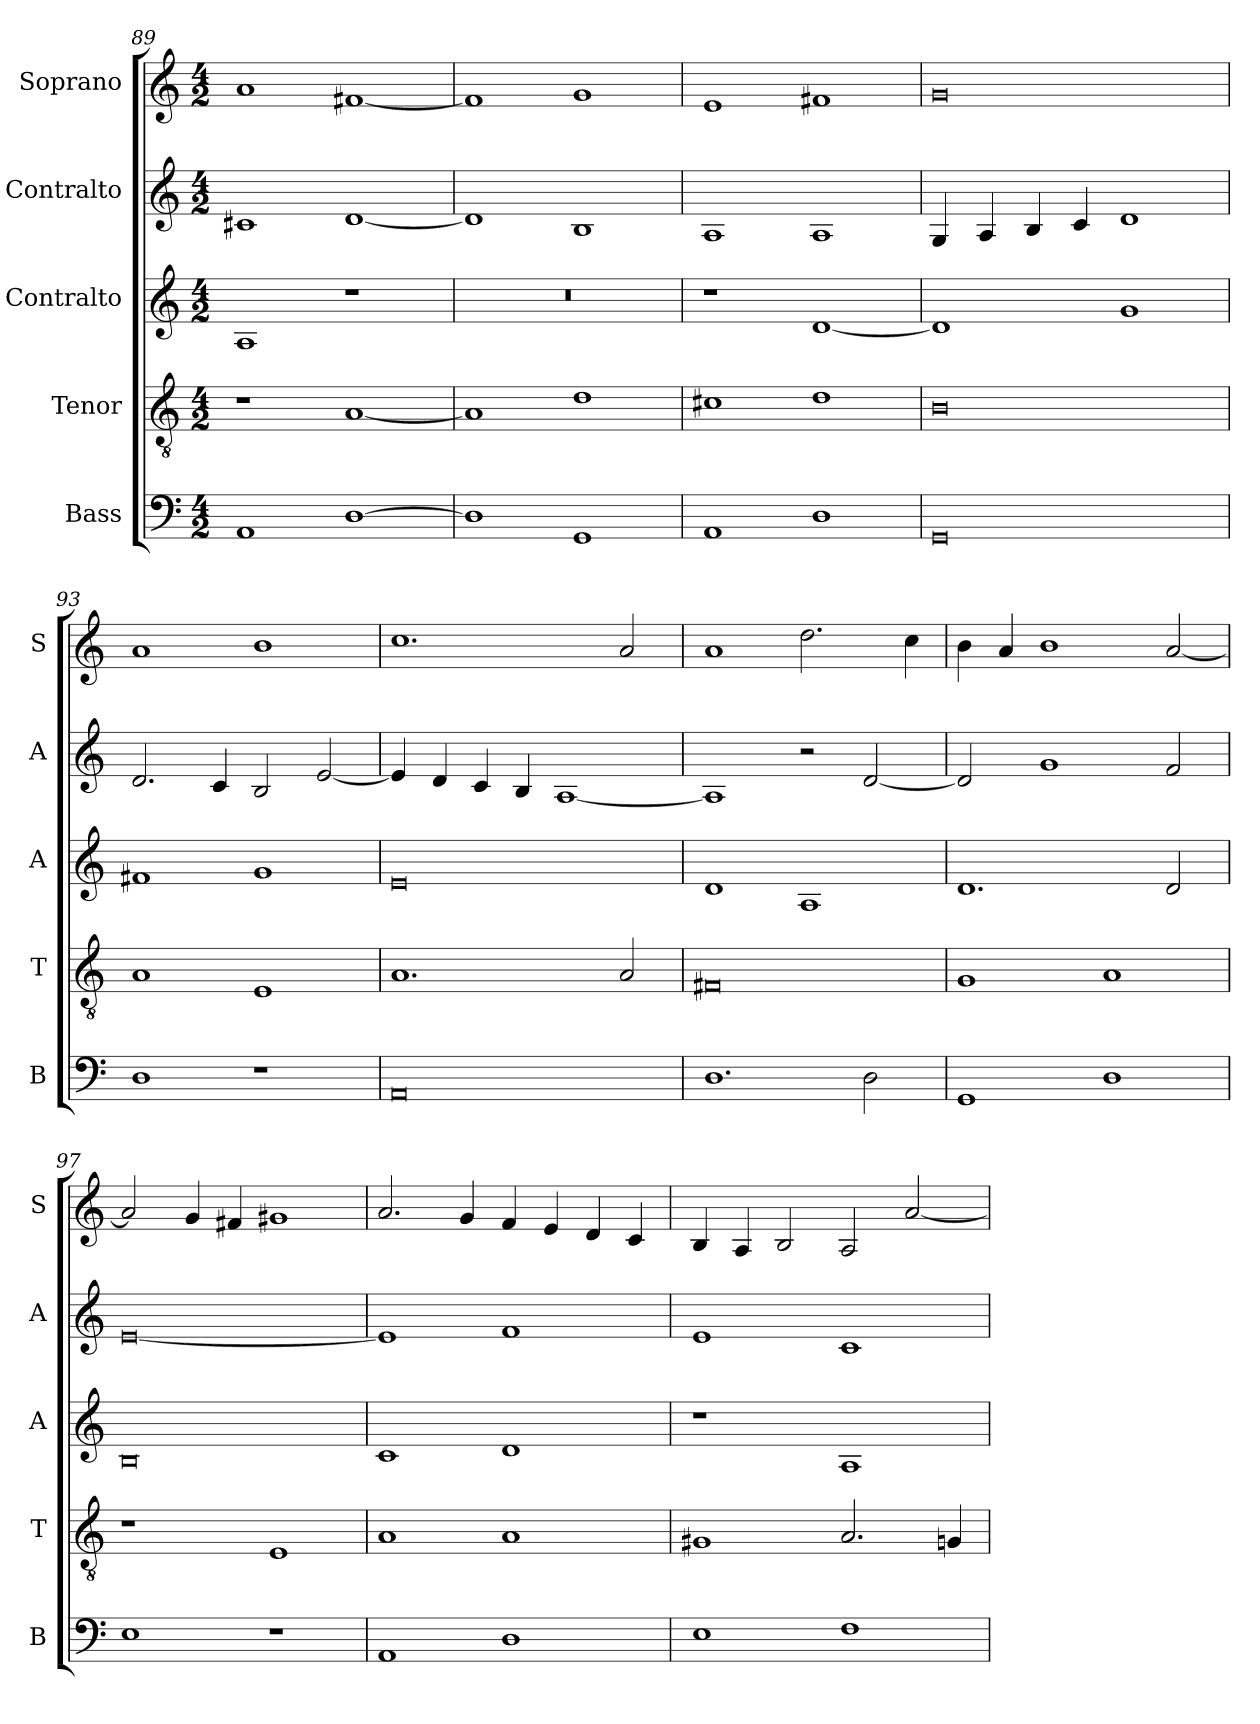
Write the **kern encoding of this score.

**kern	**kern	**kern	**kern	**kern
*part5	*part4	*part3	*part2	*part1
*staff5	*staff4	*staff3	*staff2	*staff1
*I"Bass	*I"Tenor	*I"Contralto	*I"Contralto	*I"Soprano
*I'B	*I'T	*I'A	*I'A	*I'S
*clefF4	*clefGv2	*clefG2	*clefG2	*clefG2
*k[]	*k[]	*k[]	*k[]	*k[]
*E:phr	*E:phr	*E:phr	*E:phr	*E:phr
*M4/2	*M4/2	*M4/2	*M4/2	*M4/2
=89	=89	=89	=89	=89
1AA	1r	1A	1c#X	1a
[1D	[1A	1r	[1d	[1f#X
=90	=90	=90	=90	=90
1D]	1A]	0r	1d]	1f#]
1GG	1d	.	1B	1g
=91	=91	=91	=91	=91
1AA	1c#X	1r	1A	1e
1D	1d	[1d	1A	1f#X
=92	=92	=92	=92	=92
0GG	0B	1d]	4G	0g
.	.	.	4A	.
.	.	.	4B	.
.	.	.	4c	.
.	.	1g	1d	.
=93	=93	=93	=93	=93
1D	1A	1f#X	2.d	1a
.	.	.	4c	.
1r	1E	1g	2B	1b
.	.	.	[2e	.
=94	=94	=94	=94	=94
0AA	1.A	0e	4e]	1.cc
.	.	.	4d	.
.	.	.	4c	.
.	.	.	4B	.
.	.	.	[1A	.
.	2A	.	.	2a
=95	=95	=95	=95	=95
1.D	0F#X	1d	1A]	1a
.	.	1A	2r	2.dd
2D	.	.	[2d	.
.	.	.	.	4cc
=96	=96	=96	=96	=96
1GG	1G	1.d	2d]	4b
.	.	.	.	4a
.	.	.	1g	1b
1D	1A	.	.	.
.	.	2d	2f	[2a
=97	=97	=97	=97	=97
1E	1r	0B	[0e	2a]
.	.	.	.	4g
.	.	.	.	4f#X
1r	1E	.	.	1g#X
=98	=98	=98	=98	=98
1AA	1A	1c	1e]	2.a
.	.	.	.	4g
1D	1A	1d	1f	4f
.	.	.	.	4e
.	.	.	.	4d
.	.	.	.	4c
=99	=99	=99	=99	=99
1E	1G#X	1r	1e	4B
.	.	.	.	4A
.	.	.	.	2B
1F	2.A	1A	1c	2A
.	.	.	.	[2a
.	4Gn	.	.	.
=	=	=	=	=
*-	*-	*-	*-	*-
